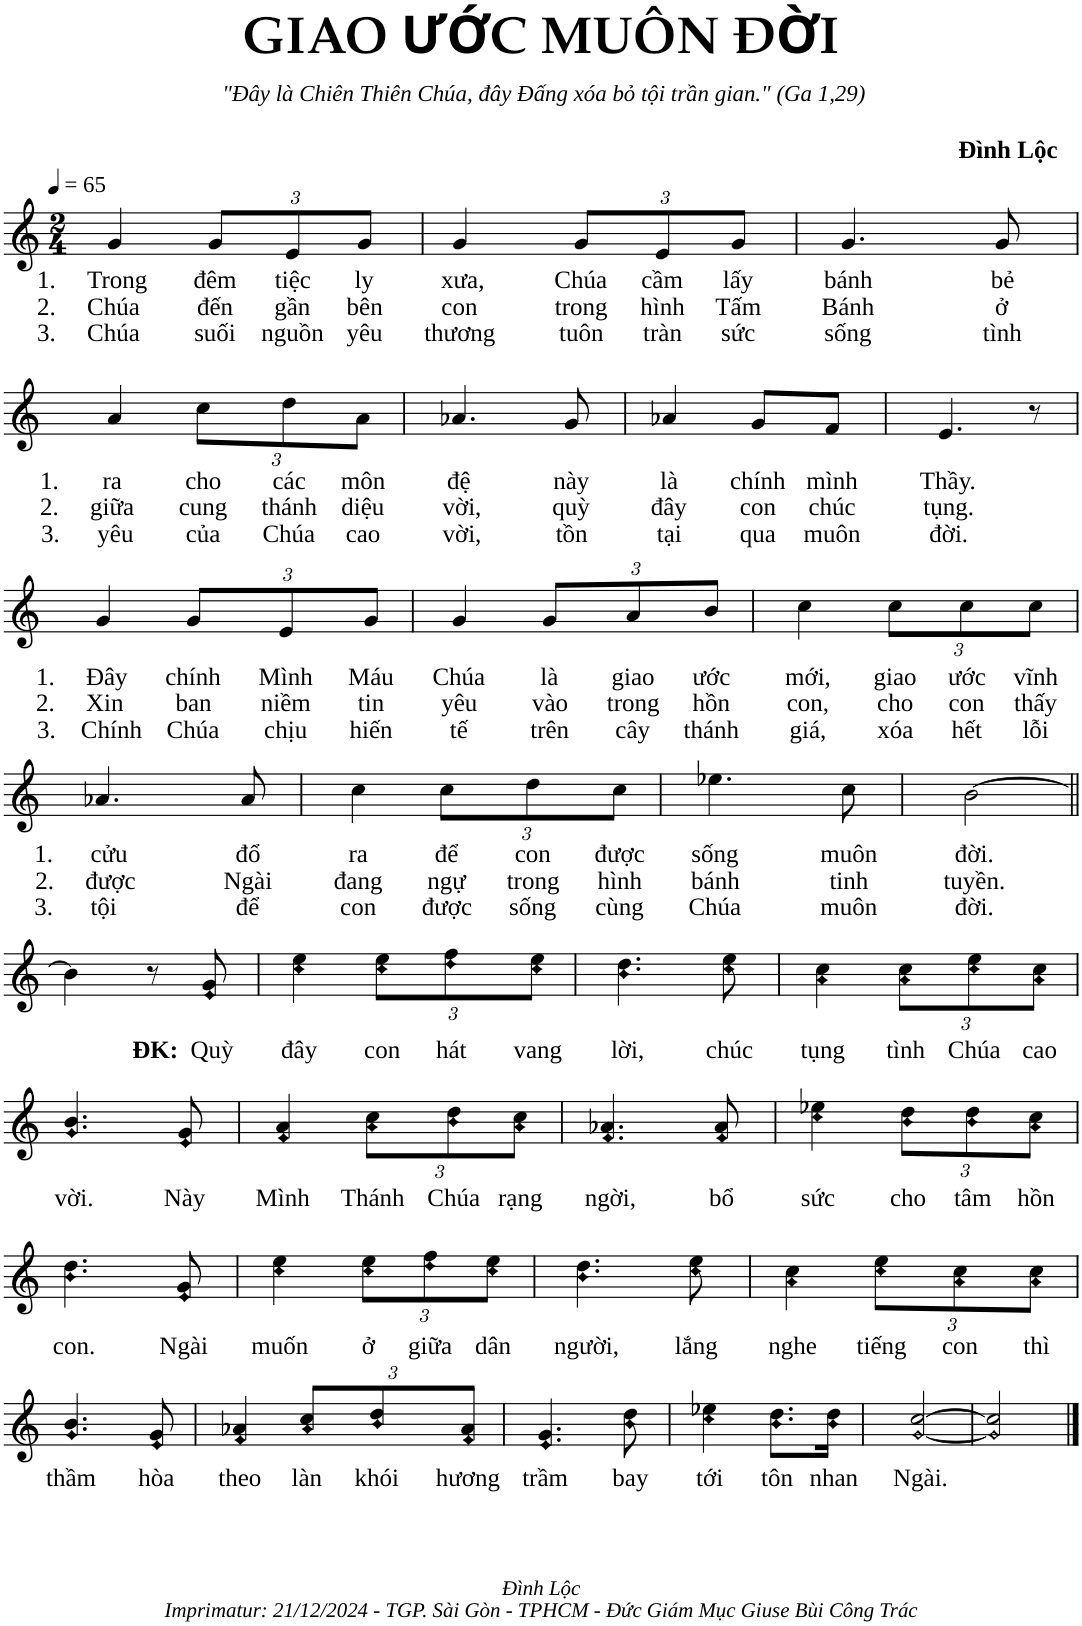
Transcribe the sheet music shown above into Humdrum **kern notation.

**kern	**text	**text	**text
*part1	*part1	*part1	*part1
*staff1	*staff1	*staff1	*staff1
*I"Piano	*	*	*
*I'Pno.	*	*	*
*clefG2	*	*	*
*k[]	*	*	*
*M2/4	*	*	*
*MM65	*	*	*
=1	=1	=1	=1
!	!LO:LY:b	!LO:LY:b	!LO:LY:b
4g/	1. Trong	2. Chúa	3. Chúa
*Xbrackettup	*	*	*
!	!LO:LY:b	!LO:LY:b	!LO:LY:b
12g/L	đêm	đến	suối
!	!LO:LY:b	!LO:LY:b	!LO:LY:b
12e/	tiệc	gần	nguồn
!	!LO:LY:b	!LO:LY:b	!LO:LY:b
12g/J	ly	bên	yêu
=2	=2	=2	=2
!	!LO:LY:b	!LO:LY:b	!LO:LY:b
4g/	xưa,	con	thương
!	!LO:LY:b	!LO:LY:b	!LO:LY:b
12g/L	Chúa	trong	tuôn
!	!LO:LY:b	!LO:LY:b	!LO:LY:b
12e/	cầm	hình	tràn
!	!LO:LY:b	!LO:LY:b	!LO:LY:b
12g/J	lấy	Tấm	sức
=3	=3	=3	=3
!	!LO:LY:b	!LO:LY:b	!LO:LY:b
4.g/	bánh	Bánh	sống
!	!LO:LY:b	!LO:LY:b	!LO:LY:b
8g/	bẻ	ở	tình
!!LO:LB:g=z
=4	=4	=4	=4
!	!LO:LY:b	!LO:LY:b	!LO:LY:b
4a/	1. ra	2. giữa	3. yêu
!	!LO:LY:b	!LO:LY:b	!LO:LY:b
12cc\L	cho	cung	của
!	!LO:LY:b	!LO:LY:b	!LO:LY:b
12dd\	các	thánh	Chúa
!	!LO:LY:b	!LO:LY:b	!LO:LY:b
12a\J	môn	diệu	cao
=5	=5	=5	=5
!	!LO:LY:b	!LO:LY:b	!LO:LY:b
4.a-X/	đệ	vời,	vời,
!	!LO:LY:b	!LO:LY:b	!LO:LY:b
8g/	này	quỳ	tồn
=6	=6	=6	=6
!	!LO:LY:b	!LO:LY:b	!LO:LY:b
4a-X/	là	đây	tại
!	!LO:LY:b	!LO:LY:b	!LO:LY:b
8g/L	chính	con	qua
!	!LO:LY:b	!LO:LY:b	!LO:LY:b
8f/J	mình	chúc	muôn
=7	=7	=7	=7
!	!LO:LY:b	!LO:LY:b	!LO:LY:b
4.e/	Thầy.	tụng.	đời.
8r	.	.	.
!!LO:LB:g=z
=8	=8	=8	=8
!	!LO:LY:b	!LO:LY:b	!LO:LY:b
4g/	1. Đây	2. Xin	3. Chính
!	!LO:LY:b	!LO:LY:b	!LO:LY:b
12g/L	chính	ban	Chúa
!	!LO:LY:b	!LO:LY:b	!LO:LY:b
12e/	Mình	niềm	chịu
!	!LO:LY:b	!LO:LY:b	!LO:LY:b
12g/J	Máu	tin	hiến
=9	=9	=9	=9
!	!LO:LY:b	!LO:LY:b	!LO:LY:b
4g/	Chúa	yêu	tế
!	!LO:LY:b	!LO:LY:b	!LO:LY:b
12g/L	là	vào	trên
!	!LO:LY:b	!LO:LY:b	!LO:LY:b
12a/	giao	trong	cây
!	!LO:LY:b	!LO:LY:b	!LO:LY:b
12b/J	ước	hồn	thánh
=10	=10	=10	=10
!	!LO:LY:b	!LO:LY:b	!LO:LY:b
4cc\	mới,	con,	giá,
!	!LO:LY:b	!LO:LY:b	!LO:LY:b
12cc\L	giao	cho	xóa
!	!LO:LY:b	!LO:LY:b	!LO:LY:b
12cc\	ước	con	hết
!	!LO:LY:b	!LO:LY:b	!LO:LY:b
12cc\J	vĩnh	thấy	lỗi
!!LO:LB:g=z
=11	=11	=11	=11
!	!LO:LY:b	!LO:LY:b	!LO:LY:b
4.a-X/	1. cửu	2. được	3. tội
!	!LO:LY:b	!LO:LY:b	!LO:LY:b
8a-/	đổ	Ngài	để
=12	=12	=12	=12
!	!LO:LY:b	!LO:LY:b	!LO:LY:b
4cc\	ra	đang	con
!	!LO:LY:b	!LO:LY:b	!LO:LY:b
12cc\L	để	ngự	được
!	!LO:LY:b	!LO:LY:b	!LO:LY:b
12dd\	con	trong	sống
!	!LO:LY:b	!LO:LY:b	!LO:LY:b
12cc\J	được	hình	cùng
=13	=13	=13	=13
!	!LO:LY:b	!LO:LY:b	!LO:LY:b
4.ee-X\	sống	bánh	Chúa
!	!LO:LY:b	!LO:LY:b	!LO:LY:b
8cc\	muôn	tinh	muôn
=14	=14	=14	=14
!	!LO:LY:b	!LO:LY:b	!LO:LY:b
[2b\	đời.	tuyền.	đời.
!!LO:LB:g=z
=15||	=15||	=15||	=15||
4b\]	.	.	.
8r	.	.	.
!	!LO:LY:b	!	!
8e/ 8g/	ĐK: Quỳ	.	.
=16	=16	=16	=16
!	!LO:LY:b	!	!
4cc\ 4ee\	đây	.	.
!	!LO:LY:b	!	!
12cc\ 12ee\L	con	.	.
!	!LO:LY:b	!	!
12dd\ 12ff\	hát	.	.
!	!LO:LY:b	!	!
12cc\ 12ee\J	vang	.	.
=17	=17	=17	=17
!	!LO:LY:b	!	!
4.b\ 4.dd\	lời,	.	.
!	!LO:LY:b	!	!
8cc\ 8ee\	chúc	.	.
=18	=18	=18	=18
!	!LO:LY:b	!	!
4a\ 4cc\	tụng	.	.
!	!LO:LY:b	!	!
12a\ 12cc\L	tình	.	.
!	!LO:LY:b	!	!
12cc\ 12ee\	Chúa	.	.
!	!LO:LY:b	!	!
12a\ 12cc\J	cao	.	.
!!LO:LB:g=z
=19	=19	=19	=19
!	!LO:LY:b	!	!
4.g/ 4.b/	vời.	.	.
!	!LO:LY:b	!	!
8e/ 8g/	Này	.	.
=20	=20	=20	=20
!	!LO:LY:b	!	!
4f/ 4a/	Mình	.	.
!	!LO:LY:b	!	!
12a\ 12cc\L	Thánh	.	.
!	!LO:LY:b	!	!
12b\ 12dd\	Chúa	.	.
!	!LO:LY:b	!	!
12a\ 12cc\J	rạng	.	.
=21	=21	=21	=21
!	!LO:LY:b	!	!
4.f/ 4.a-X/	ngời,	.	.
!	!LO:LY:b	!	!
8f/ 8a-/	bổ	.	.
=22	=22	=22	=22
!	!LO:LY:b	!	!
4cc\ 4ee-X\	sức	.	.
!	!LO:LY:b	!	!
12b\ 12dd\L	cho	.	.
!	!LO:LY:b	!	!
12b\ 12dd\	tâm	.	.
!	!LO:LY:b	!	!
12a\ 12cc\J	hồn	.	.
!!LO:LB:g=z
=23	=23	=23	=23
!	!LO:LY:b	!	!
4.b\ 4.dd\	con.	.	.
!	!LO:LY:b	!	!
8e/ 8g/	Ngài	.	.
=24	=24	=24	=24
!	!LO:LY:b	!	!
4cc\ 4ee\	muốn	.	.
!	!LO:LY:b	!	!
12cc\ 12ee\L	ở	.	.
!	!LO:LY:b	!	!
12dd\ 12ff\	giữa	.	.
!	!LO:LY:b	!	!
12cc\ 12ee\J	dân	.	.
=25	=25	=25	=25
!	!LO:LY:b	!	!
4.b\ 4.dd\	người,	.	.
!	!LO:LY:b	!	!
8cc\ 8ee\	lắng	.	.
=26	=26	=26	=26
!	!LO:LY:b	!	!
4a\ 4cc\	nghe	.	.
!	!LO:LY:b	!	!
12cc\ 12ee\L	tiếng	.	.
!	!LO:LY:b	!	!
12a\ 12cc\	con	.	.
!	!LO:LY:b	!	!
12a\ 12cc\J	thì	.	.
!!LO:LB:g=z
=27	=27	=27	=27
!	!LO:LY:b	!	!
4.g/ 4.b/	thầm	.	.
!	!LO:LY:b	!	!
8e/ 8g/	hòa	.	.
=28	=28	=28	=28
!	!LO:LY:b	!	!
4f/ 4a-X/	theo	.	.
!	!LO:LY:b	!	!
12a-/ 12cc/L	làn	.	.
!	!LO:LY:b	!	!
12b/ 12dd/	khói	.	.
!	!LO:LY:b	!	!
12f/ 12a-/J	hương	.	.
=29	=29	=29	=29
!	!LO:LY:b	!	!
4.e/ 4.g/	trầm	.	.
!	!LO:LY:b	!	!
8b\ 8dd\	bay	.	.
=30	=30	=30	=30
!	!LO:LY:b	!	!
4cc\ 4ee-X\	tới	.	.
!	!LO:LY:b	!	!
8.b\ 8.dd\L	tôn	.	.
!	!LO:LY:b	!	!
16b\ 16dd\Jk	nhan	.	.
=31	=31	=31	=31
!	!LO:LY:b	!	!
[2g/ [2cc/	Ngài.	.	.
=32	=32	=32	=32
2g/] 2cc/]	.	.	.
==	==	==	==
*-	*-	*-	*-
